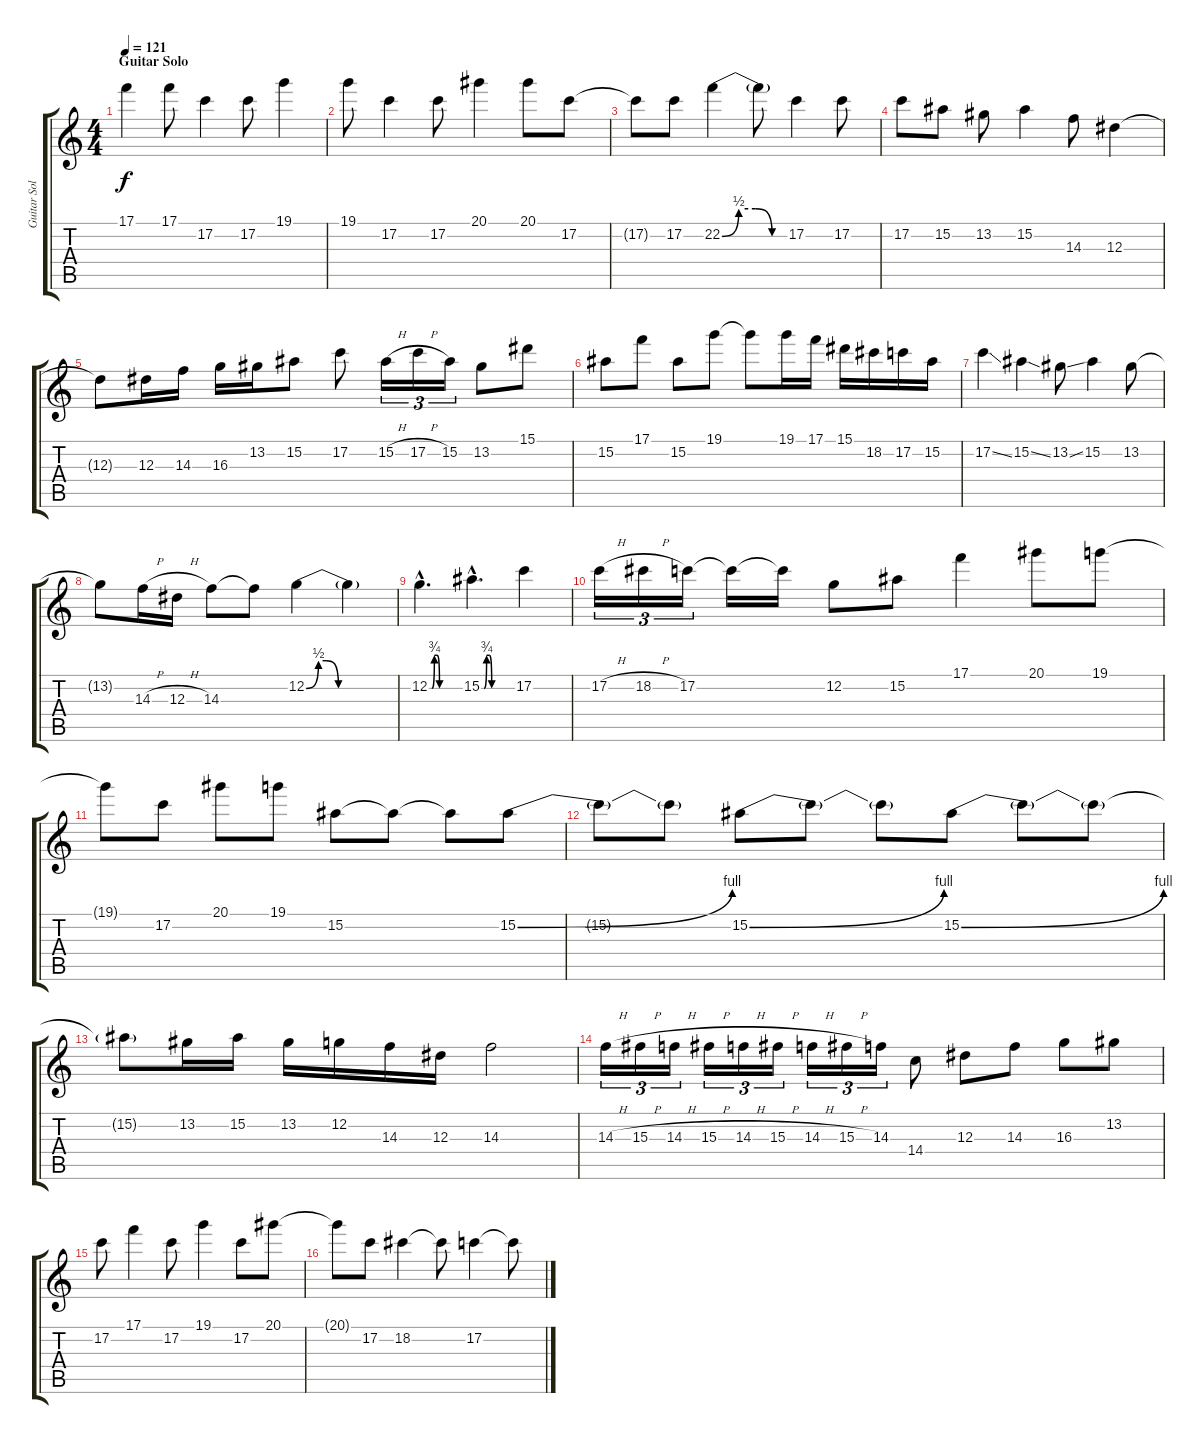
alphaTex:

\track ("Guitar Solo + Fills" "Guitar Sol") {instrument distortionguitar}
\staff {score tabs}
\tuning (C4 G3 Eb3 Bb2 F2 C2) {hide}
\ts (4 4)
\section ("" "Guitar Solo")
\tempo 121
\clef g2
\ks c
17.1.4{dy f volume 16 instrument distortionguitar} 17.1.8 17.2.4 17.2.8 19.1.4 |
19.1.8 17.2.4 17.2.8 20.1.4 20.1.8 17.2.8 |
17.2{t}.8 17.2.8 22.2{be (custom 0 0 15 2 30 2 45 0 60 0)}.4 22.2{t}.8 17.2.4 17.2.8 |
17.2.8 15.2.8 13.2.8 15.2.4 14.3.8 12.3.4 |
12.3{t}.8 12.3.16 14.3.16 16.3.16 13.2.16 15.2.8 17.2.8 15.2{h}.16{tu (3 2)} 17.2{h}.16{tu (3 2)} 15.2.16{tu (3 2)} 13.2.8 15.1.8 |
15.2.8 17.1.8 15.2.8 19.1.8 19.1{t}.8 19.1.16 17.1.16 15.1.16 18.2.16 17.2.16 15.2.16 |
17.2{ss}.4 15.2{ss}.4 13.2{ss}.8 15.2.4 13.2.8 |
13.2{t}.8 14.3{h}.16 12.3{h}.16 14.3.8 14.3{t}.8 12.2{be (custom 0 0 8 2 13 2 21 0 30 0 45 0 60 0)}.4 12.2{t}.4 |
12.2{be (custom 0 0 5 0 10 3 15 3 20 0 25 0 40 0 45 0 60 0) hac}.4{d} 15.2{be (custom 0 0 5 0 10 3 15 3 20 0 25 0 45 0 60 0) hac}.4{d} 17.2.4 |
17.2{h}.16{tu (3 2)} 18.2{h}.16{tu (3 2)} 17.2.16{tu (3 2)} 17.2{t}.16 17.2{t}.16 12.2.8 15.2.8 17.1.4 20.1.8 19.1.8 |
19.1{t}.8 17.2.8 20.1.8 19.1.8 15.2.8 15.2{t}.8 15.2{t}.8 15.2{be (bend 0 0 60 4)}.8 |
15.2{t}.8 15.2{t}.8 15.2{be (bend 0 0 60 4)}.8 15.2{t}.8 15.2{t}.8 15.2{be (bend 0 0 60 4)}.8 15.2{t}.8 15.2{t}.8 |
15.2{t}.8 13.2.16 15.2.16 13.2.16 12.2.16 14.3.16 12.3.16 14.3.2 |
14.3{h}.16{tu (3 2)} 15.3{h}.16{tu (3 2)} 14.3{h}.16{tu (3 2)} 15.3{h}.16{tu (3 2)} 14.3{h}.16{tu (3 2)} 15.3{h}.16{tu (3 2)} 14.3{h}.16{tu (3 2)} 15.3{h}.16{tu (3 2)} 14.3.16{tu (3 2)} 14.4.8 12.3.8 14.3.8 16.3.8 13.2.8 |
17.2.8 17.1.4 17.2.8 19.1.4 17.2.8 20.1.8 |
20.1{t}.8 17.2.8 18.2.4 18.2{t}.8 17.2.4 17.2{t}.8
